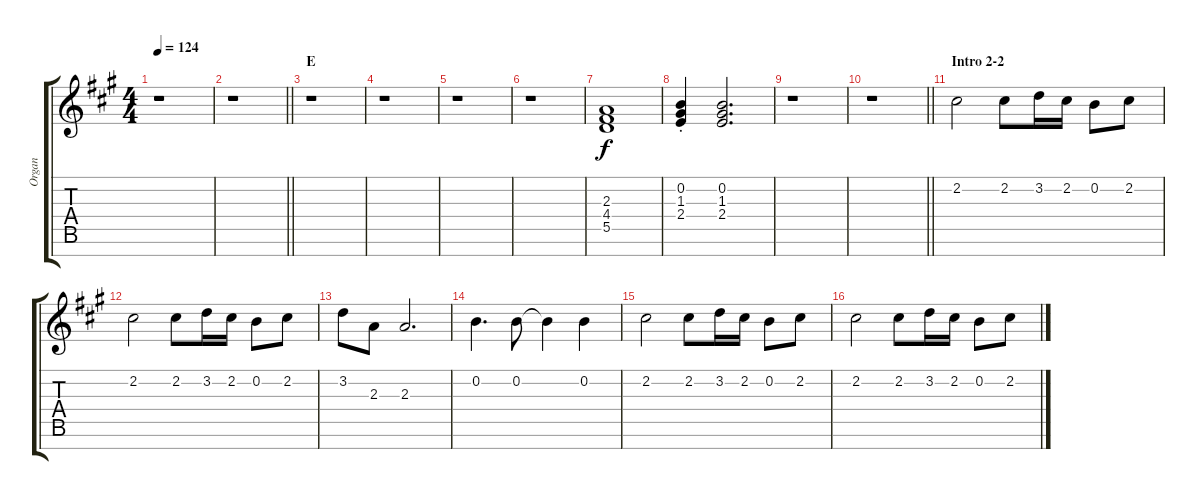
\track ("Organ" "Organ") {instrument rockorgan}
\staff {score tabs}
\tuning (E5 B4 G4 D4 A3 E3 B2) {hide}
\ts (4 4)
\tempo 124
\clef g2
\ks a
r.1{dy f} |
\barLineRight lightlight
r.1 |
\section ("" "E")
r.1 |
r.1 |
r.1 |
r.1 |
(2.3 4.4 5.5).1 |
(0.2{st} 1.3{st} 2.4{st}).4 (0.2 1.3 2.4).2{d} |
r.1 |
\barLineRight lightlight
r.1 |
\section ("" "Intro 2-2")
2.2.2 2.2.8 3.2.16 2.2.16 0.2.8 2.2.8 |
2.2.2 2.2.8 3.2.16 2.2.16 0.2.8 2.2.8 |
3.2.8 2.3.8 2.3.2{d} |
0.2.4{d} 0.2.8 0.2{t}.4 0.2.4 |
2.2.2 2.2.8 3.2.16 2.2.16 0.2.8 2.2.8 |
2.2.2 2.2.8 3.2.16 2.2.16 0.2.8 2.2.8
